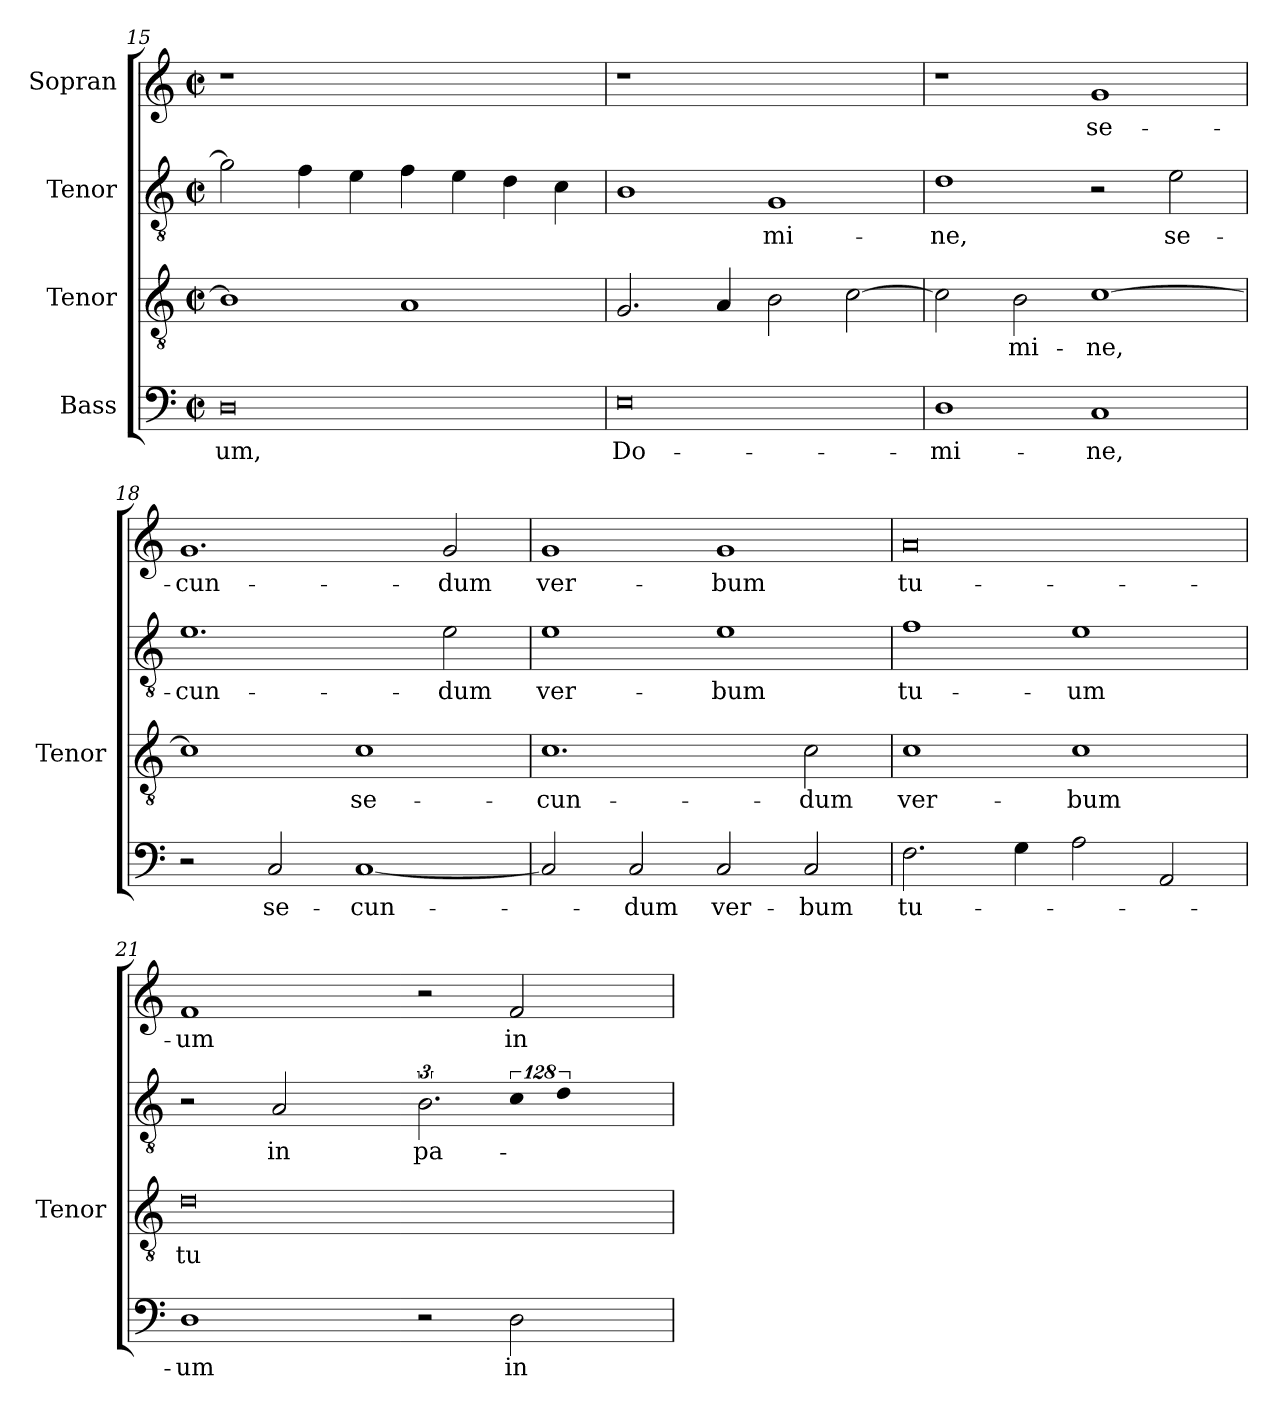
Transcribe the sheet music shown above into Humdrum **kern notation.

**kern	**text	**kern	**text	**kern	**text	**kern	**text
*part4	*part4	*part3	*part3	*part2	*part2	*part1	*part1
*staff4	*staff4	*staff3	*staff3	*staff2	*staff2	*staff1	*staff1
*I"Bass	*	*I"Tenor	*	*I"Tenor	*	*I"Sopran	*
*	*	*I'Tenor	*	*	*	*	*
!!LO:LB:g=z
*clefF4	*	*clefGv2	*	*clefGv2	*	*clefG2	*
*	*	*ITrd7c12	*	*ITrd7c12	*	*	*
*k[]	*	*k[]	*	*k[]	*	*k[]	*
*C:	*	*C:	*	*C:	*	*C:	*
*M2/2	*	*M2/2	*	*M2/2	*	*M2/2	*
*met(c|)	*	*met(c|)	*	*met(c|)	*	*met(c|)	*
=15	=15	=15	=15	=15	=15	=15	=15
!	!LO:LY:b:color=#000000	!	!	!	!	!LO:N:vis=1	!
0Di	-um,	1BBi]	.	2Gi\]	.	1r	.
.	.	.	.	4Fi\	.	.	.
.	.	.	.	4Ei\	.	.	.
.	.	1AAi	.	4Fi\	.	1ryy	.
.	.	.	.	4Ei\	.	.	.
.	.	.	.	4Di\	.	.	.
.	.	.	.	4Ci\	.	.	.
=16	=16	=16	=16	=16	=16	=16	=16
!	!LO:LY:b:color=#000000	!	!	!	!	!LO:N:vis=1	!
0Ei	Do-	2.GGi/	.	1BBi	.	1r	.
.	.	4AAi/	.	.	.	.	.
!	!	!	!	!	!LO:LY:b:color=#000000	!	!
.	.	2BBi\	.	1GGi	-mi-	1ryy	.
.	.	[>2Ci\	.	.	.	.	.
=17	=17	=17	=17	=17	=17	=17	=17
!	!LO:LY:b:color=#000000	!	!	!	!	!	!
!	!	!	!	!	!LO:LY:b:color=#000000	!	!
1Di	-mi-	2Ci\]	.	1Di	-ne,	1r	.
!	!	!	!LO:LY:b:color=#000000	!	!	!	!
.	.	2BBi\	-mi-	.	.	.	.
!	!LO:LY:b:color=#000000	!	!	!	!	!	!
!	!	!	!LO:LY:b:color=#000000	!	!	!	!
!	!	!	!	!	!	!	!LO:LY:b:color=#000000
1Ci	-ne,	[>1Ci	-ne,	2r	.	1gi	se-
!	!	!	!	!	!LO:LY:b:color=#000000	!	!
.	.	.	.	2Ei\	se-	.	.
=18	=18	=18	=18	=18	=18	=18	=18
!	!	!	!	!	!LO:LY:b:color=#000000	!	!
!	!	!	!	!	!	!	!LO:LY:b:color=#000000
2r	.	1Ci]	.	1.Ei	-cun-	1.gi	-cun-
!	!LO:LY:b:color=#000000	!	!	!	!	!	!
2Ci/	se-	.	.	.	.	.	.
!	!LO:LY:b:color=#000000	!	!	!	!	!	!
!	!	!	!LO:LY:b:color=#000000	!	!	!	!
[<1Ci	-cun-	1Ci	se-	.	.	.	.
!	!	!	!	!	!LO:LY:b:color=#000000	!	!
!	!	!	!	!	!	!	!LO:LY:b:color=#000000
.	.	.	.	2Ei\	-dum	2gi/	-dum
=19	=19	=19	=19	=19	=19	=19	=19
!	!	!	!LO:LY:b:color=#000000	!	!	!	!
!	!	!	!	!	!LO:LY:b:color=#000000	!	!
!	!	!	!	!	!	!	!LO:LY:b:color=#000000
2Ci/]	.	1.Ci	-cun-	1Ei	ver-	1gi	ver-
!	!LO:LY:b:color=#000000	!	!	!	!	!	!
2Ci/	-dum	.	.	.	.	.	.
!	!LO:LY:b:color=#000000	!	!	!	!	!	!
!	!	!	!	!	!LO:LY:b:color=#000000	!	!
!	!	!	!	!	!	!	!LO:LY:b:color=#000000
2Ci/	ver-	.	.	1Ei	-bum	1gi	-bum
!	!LO:LY:b:color=#000000	!	!	!	!	!	!
!	!	!	!LO:LY:b:color=#000000	!	!	!	!
2Ci/	-bum	2Ci\	-dum	.	.	.	.
=20	=20	=20	=20	=20	=20	=20	=20
!	!LO:LY:b:color=#000000	!	!	!	!	!	!
!	!	!	!LO:LY:b:color=#000000	!	!	!	!
!	!	!	!	!	!LO:LY:b:color=#000000	!	!
!	!	!	!	!	!	!	!LO:LY:b:color=#000000
2.Fi\	tu-	1Ci	ver-	1Fi	tu-	0ai	tu-
4Gi\	.	.	.	.	.	.	.
!	!	!	!LO:LY:b:color=#000000	!	!	!	!
!	!	!	!	!	!LO:LY:b:color=#000000	!	!
2Ai\	.	1Ci	-bum	1Ei	-um	.	.
2AAi/	.	.	.	.	.	.	.
=21	=21	=21	=21	=21	=21	=21	=21
!	!LO:LY:b:color=#000000	!	!	!	!	!	!
!	!	!	!LO:LY:b:color=#000000	!	!	!	!
!	!	!	!	!	!	!	!LO:LY:b:color=#000000
*	*	*	*	*^	*	*	*
1Di	-um	0Di	tu-	2r	2ryy	.	1fi	-um
!	!	!	!	!	!	!LO:LY:b:color=#000000	!	!
.	.	.	.	2AAi/	4ryy	in	.	.
.	.	.	.	.	32ryy	.	.	.
.	.	.	.	.	64ryy	.	.	.
.	.	.	.	.	256.ryy	.	.	.
.	.	.	.	.	1ryy	.	.	.
!	!	!	!	!	!	!LO:LY:b:color=#000000	!	!
2r	.	.	.	3.BBi\	.	pa-	2r	.
!	!LO:LY:b:color=#000000	!	!	!LO:N:vis=4	!	!	!	!
!	!	!	!	!	!	!	!	!LO:LY:b:color=#000000
2Di\	in	.	.	512%85Ci\	.	.	2fi/	in
!	!	!	!	!LO:N:vis=2	!	!	!	!
.	.	.	.	512%171Di\	.	.	.	.
.	.	.	.	.	8ryy	.	.	.
.	.	.	.	.	16ryy	.	.	.
.	.	.	.	.	128ryy	.	.	.
.	.	.	.	.	512ryy	.	.	.
*	*	*	*	*v	*v	*	*	*
=	=	=	=	=	=	=	=
*-	*-	*-	*-	*-	*-	*-	*-
